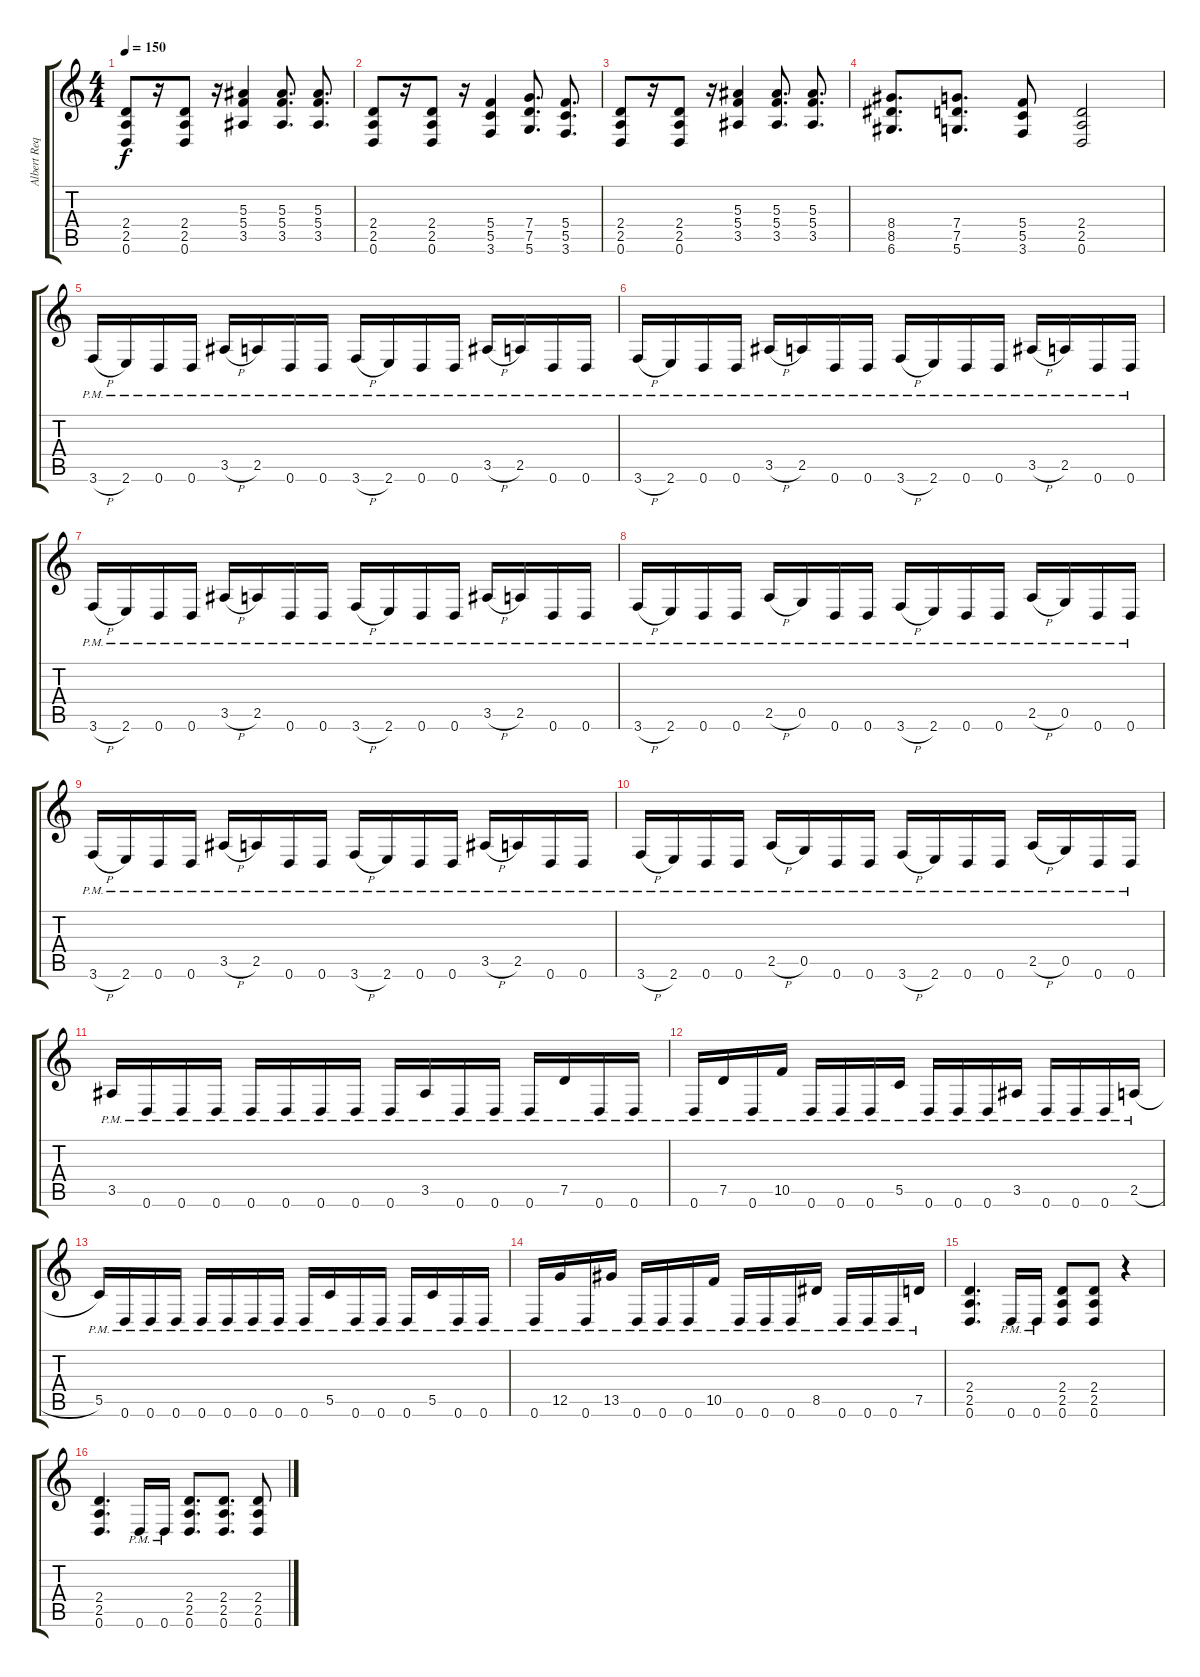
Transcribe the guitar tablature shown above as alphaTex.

\track ("Albert Requena" "Albert Req") {instrument distortionguitar}
\staff {score tabs}
\tuning (D4 A3 F3 C3 G2 D2) {hide}
\ts (4 4)
\tempo 150
\clef g2
\ks c
(2.4 2.5 0.6).8{dy f} r.16 (2.4 2.5 0.6).8 r.16 (5.3 5.4 3.5).4 (5.3 5.4 3.5).8{d} (5.3 5.4 3.5).8{d} |
(2.4 2.5 0.6).8 r.16 (2.4 2.5 0.6).8 r.16 (5.4 5.5 3.6).4 (7.4 7.5 5.6).8{d} (5.4 5.5 3.6).8{d} |
(2.4 2.5 0.6).8 r.16 (2.4 2.5 0.6).8 r.16 (5.3 5.4 3.5).4 (5.3 5.4 3.5).8{d} (5.3 5.4 3.5).8{d} |
(8.4 8.5 6.6).8{d} (7.4 7.5 5.6).8{d} (5.4 5.5 3.6).8 (2.4 2.5 0.6).2 |
3.6{h pm}.16 2.6{pm}.16 0.6{pm}.16 0.6{pm}.16 3.5{h pm}.16 2.5{pm}.16 0.6{pm}.16 0.6{pm}.16 3.6{h pm}.16 2.6{pm}.16 0.6{pm}.16 0.6{pm}.16 3.5{h pm}.16 2.5{pm}.16 0.6{pm}.16 0.6{pm}.16 |
3.6{h pm}.16 2.6{pm}.16 0.6{pm}.16 0.6{pm}.16 3.5{h pm}.16 2.5{pm}.16 0.6{pm}.16 0.6{pm}.16 3.6{h pm}.16 2.6{pm}.16 0.6{pm}.16 0.6{pm}.16 3.5{h pm}.16 2.5{pm}.16 0.6{pm}.16 0.6{pm}.16 |
3.6{h pm}.16 2.6{pm}.16 0.6{pm}.16 0.6{pm}.16 3.5{h pm}.16 2.5{pm}.16 0.6{pm}.16 0.6{pm}.16 3.6{h pm}.16 2.6{pm}.16 0.6{pm}.16 0.6{pm}.16 3.5{h pm}.16 2.5{pm}.16 0.6{pm}.16 0.6{pm}.16 |
3.6{h pm}.16 2.6{pm}.16 0.6{pm}.16 0.6{pm}.16 2.5{h pm}.16 0.5{pm}.16 0.6{pm}.16 0.6{pm}.16 3.6{h pm}.16 2.6{pm}.16 0.6{pm}.16 0.6{pm}.16 2.5{h pm}.16 0.5{pm}.16 0.6{pm}.16 0.6{pm}.16 |
3.6{h pm}.16 2.6{pm}.16 0.6{pm}.16 0.6{pm}.16 3.5{h pm}.16 2.5{pm}.16 0.6{pm}.16 0.6{pm}.16 3.6{h pm}.16 2.6{pm}.16 0.6{pm}.16 0.6{pm}.16 3.5{h pm}.16 2.5{pm}.16 0.6{pm}.16 0.6{pm}.16 |
3.6{h pm}.16 2.6{pm}.16 0.6{pm}.16 0.6{pm}.16 2.5{h pm}.16 0.5{pm}.16 0.6{pm}.16 0.6{pm}.16 3.6{h pm}.16 2.6{pm}.16 0.6{pm}.16 0.6{pm}.16 2.5{h pm}.16 0.5{pm}.16 0.6{pm}.16 0.6{pm}.16 |
3.5{pm}.16 0.6{pm}.16 0.6{pm}.16 0.6{pm}.16 0.6{pm}.16 0.6{pm}.16 0.6{pm}.16 0.6{pm}.16 0.6{pm}.16 3.5{pm}.16 0.6{pm}.16 0.6{pm}.16 0.6{pm}.16 7.5{pm}.16 0.6{pm}.16 0.6{pm}.16 |
0.6{pm}.16 7.5{pm}.16 0.6{pm}.16 10.5{pm}.16 0.6{pm}.16 0.6{pm}.16 0.6{pm}.16 5.5{pm}.16 0.6{pm}.16 0.6{pm}.16 0.6{pm}.16 3.5{pm}.16 0.6{pm}.16 0.6{pm}.16 0.6{pm}.16 2.5{h pm}.16 |
5.5{pm}.16 0.6{pm}.16 0.6{pm}.16 0.6{pm}.16 0.6{pm}.16 0.6{pm}.16 0.6{pm}.16 0.6{pm}.16 0.6{pm}.16 5.5{pm}.16 0.6{pm}.16 0.6{pm}.16 0.6{pm}.16 5.5{pm}.16 0.6{pm}.16 0.6{pm}.16 |
0.6{pm}.16 12.5{pm}.16 0.6{pm}.16 13.5{pm}.16 0.6{pm}.16 0.6{pm}.16 0.6{pm}.16 10.5{pm}.16 0.6{pm}.16 0.6{pm}.16 0.6{pm}.16 8.5{pm}.16 0.6{pm}.16 0.6{pm}.16 0.6{pm}.16 7.5{pm}.16 |
(2.4 2.5 0.6).4{d} 0.6{pm}.16 0.6{pm}.16 (2.4 2.5 0.6).8 (2.4 2.5 0.6).8 r.4 |
(2.4 2.5 0.6).4{d} 0.6{pm}.16 0.6{pm}.16 (2.4 2.5 0.6).8{d} (2.4 2.5 0.6).8{d} (2.4 2.5 0.6).8
